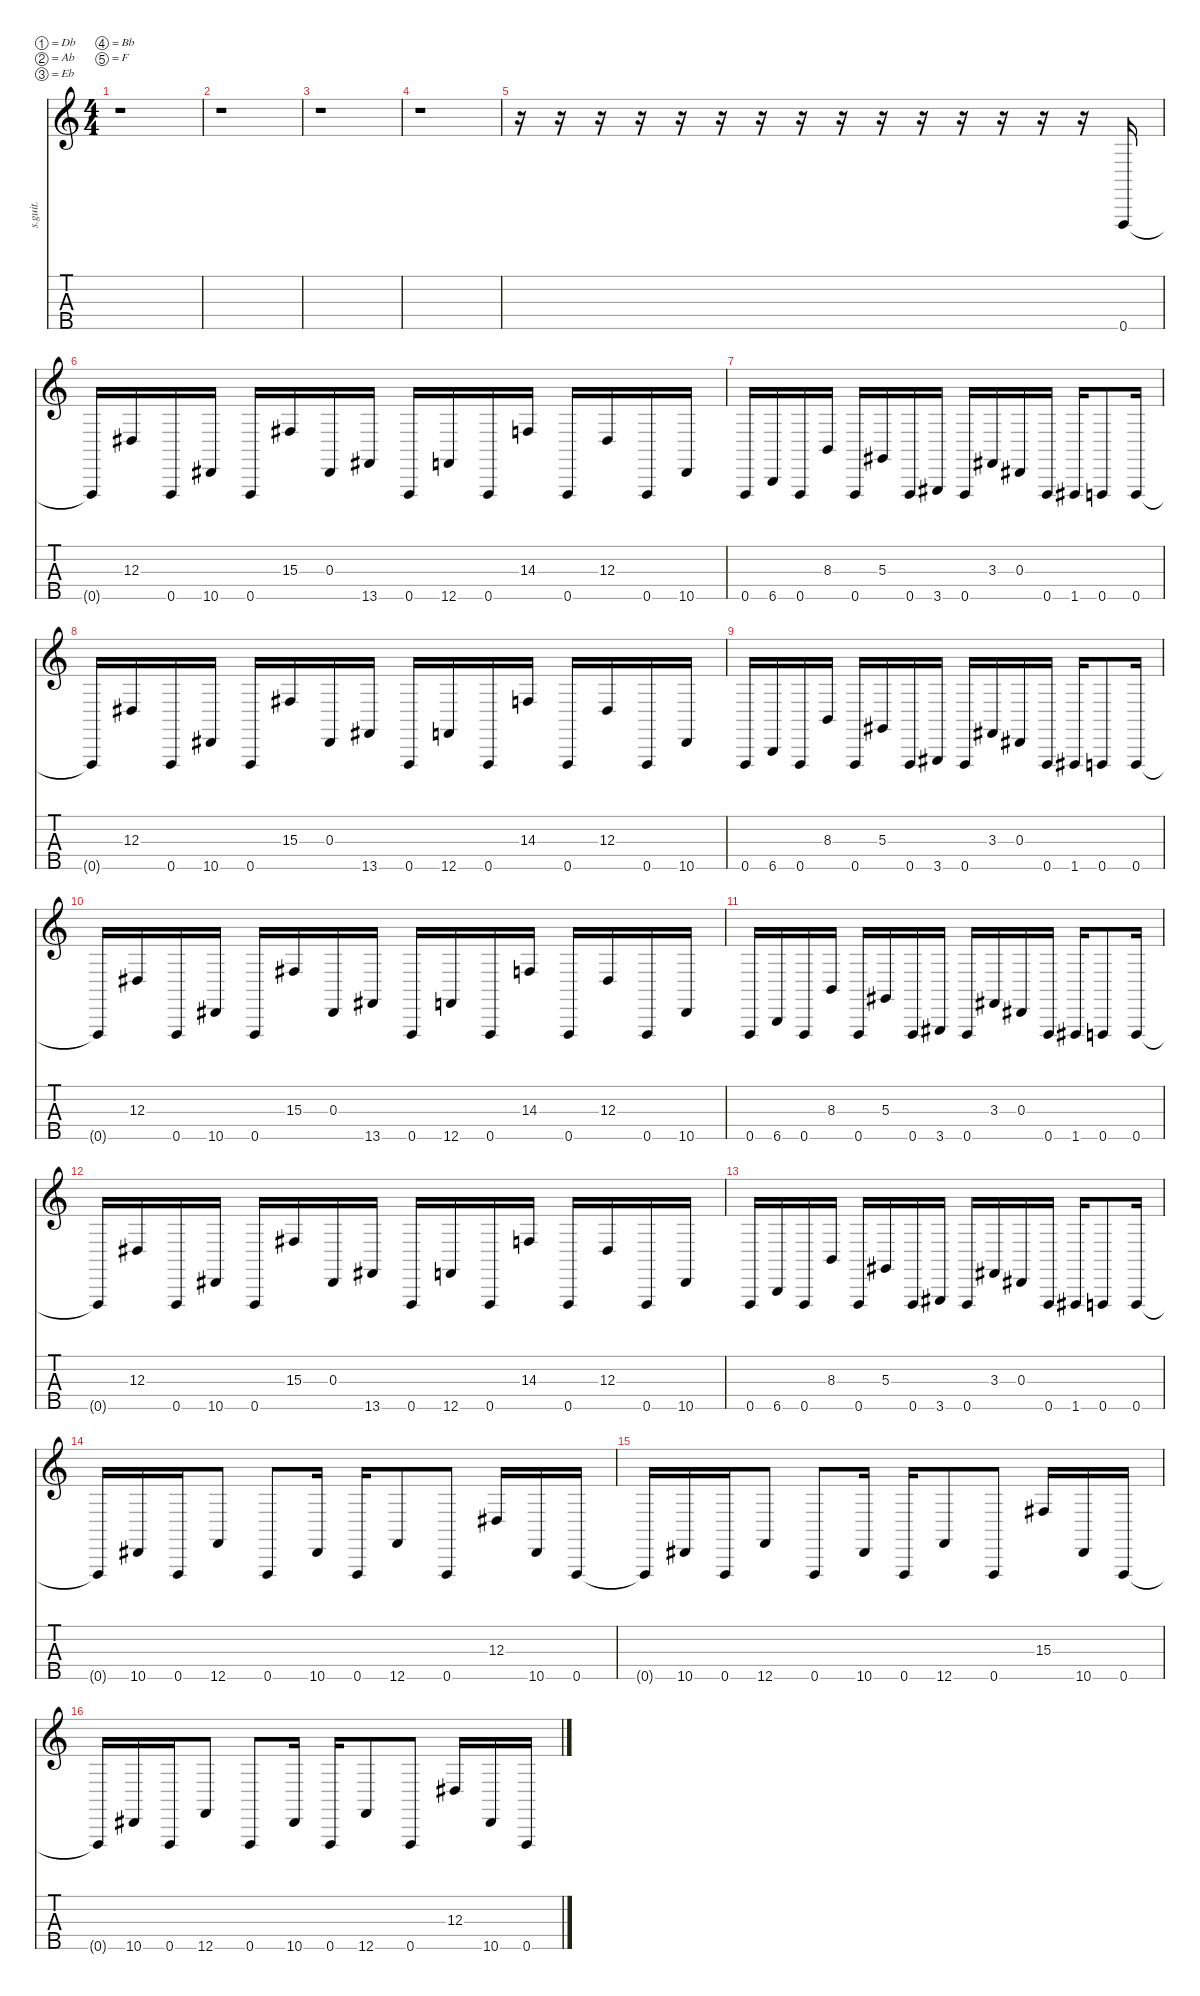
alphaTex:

\defaultSystemsLayout 4
\hideDynamics
\bracketExtendMode nobrackets
\track ("Dick Lövgren" "s.guit.") {instrument electricbassfinger}
\staff {score tabs}
\tuning (Db2 Ab1 Eb1 Bb0 F0)
\ts (4 4)
\beaming (8 2 2 2 2)
\tempo (110 hide)
\clef g2
\ks c
r.1{dy f instrument electricbassfinger} |
r.1 |
r.1 |
r.1 |
r.16 r.16 r.16 r.16 r.16 r.16 r.16 r.16 r.16 r.16 r.16 r.16 r.16 r.16 r.16 0.5.16{lyrics (0 "") lyrics (1 "") lyrics (2 "") lyrics (3 "") lyrics (4 "")} |
0.5{t}.16{lyrics (0 "") lyrics (1 "") lyrics (2 "") lyrics (3 "") lyrics (4 "")} 12.3{acc #}.16{lyrics (0 "") lyrics (1 "") lyrics (2 "") lyrics (3 "") lyrics (4 "")} 0.5.16{lyrics (0 "") lyrics (1 "") lyrics (2 "") lyrics (3 "") lyrics (4 "")} 10.5{acc #}.16{lyrics (0 "") lyrics (1 "") lyrics (2 "") lyrics (3 "") lyrics (4 "")} 0.5.16{lyrics (0 "") lyrics (1 "") lyrics (2 "") lyrics (3 "") lyrics (4 "")} 15.3{acc #}.16{lyrics (0 "") lyrics (1 "") lyrics (2 "") lyrics (3 "") lyrics (4 "")} 0.3{acc #}.16{lyrics (0 "") lyrics (1 "") lyrics (2 "") lyrics (3 "") lyrics (4 "")} 13.5{acc #}.16{lyrics (0 "") lyrics (1 "") lyrics (2 "") lyrics (3 "") lyrics (4 "")} 0.5.16{lyrics (0 "") lyrics (1 "") lyrics (2 "") lyrics (3 "") lyrics (4 "")} 12.5.16{lyrics (0 "") lyrics (1 "") lyrics (2 "") lyrics (3 "") lyrics (4 "")} 0.5.16{lyrics (0 "") lyrics (1 "") lyrics (2 "") lyrics (3 "") lyrics (4 "")} 14.3.16{lyrics (0 "") lyrics (1 "") lyrics (2 "") lyrics (3 "") lyrics (4 "")} 0.5.16{lyrics (0 "") lyrics (1 "") lyrics (2 "") lyrics (3 "") lyrics (4 "")} 12.3{acc #}.16{lyrics (0 "") lyrics (1 "") lyrics (2 "") lyrics (3 "") lyrics (4 "")} 0.5.16{lyrics (0 "") lyrics (1 "") lyrics (2 "") lyrics (3 "") lyrics (4 "")} 10.5{acc #}.16{lyrics (0 "") lyrics (1 "") lyrics (2 "") lyrics (3 "") lyrics (4 "")} |
0.5.16{lyrics (0 "") lyrics (1 "") lyrics (2 "") lyrics (3 "") lyrics (4 "")} 6.5.16{lyrics (0 "") lyrics (1 "") lyrics (2 "") lyrics (3 "") lyrics (4 "")} 0.5.16{lyrics (0 "") lyrics (1 "") lyrics (2 "") lyrics (3 "") lyrics (4 "")} 8.3.16{lyrics (0 "") lyrics (1 "") lyrics (2 "") lyrics (3 "") lyrics (4 "")} 0.5.16{lyrics (0 "") lyrics (1 "") lyrics (2 "") lyrics (3 "") lyrics (4 "")} 5.3{acc #}.16{lyrics (0 "") lyrics (1 "") lyrics (2 "") lyrics (3 "") lyrics (4 "")} 0.5.16{lyrics (0 "") lyrics (1 "") lyrics (2 "") lyrics (3 "") lyrics (4 "")} 3.5{acc #}.16{lyrics (0 "") lyrics (1 "") lyrics (2 "") lyrics (3 "") lyrics (4 "")} 0.5.16{lyrics (0 "") lyrics (1 "") lyrics (2 "") lyrics (3 "") lyrics (4 "")} 3.3{acc #}.16{lyrics (0 "") lyrics (1 "") lyrics (2 "") lyrics (3 "") lyrics (4 "")} 0.3{acc #}.16{lyrics (0 "") lyrics (1 "") lyrics (2 "") lyrics (3 "") lyrics (4 "")} 0.5.16{lyrics (0 "") lyrics (1 "") lyrics (2 "") lyrics (3 "") lyrics (4 "")} 1.5{acc #}.16{lyrics (0 "") lyrics (1 "") lyrics (2 "") lyrics (3 "") lyrics (4 "")} 0.5.8{lyrics (0 "") lyrics (1 "") lyrics (2 "") lyrics (3 "") lyrics (4 "")} 0.5.16{lyrics (0 "") lyrics (1 "") lyrics (2 "") lyrics (3 "") lyrics (4 "")} |
0.5{t}.16{lyrics (0 "") lyrics (1 "") lyrics (2 "") lyrics (3 "") lyrics (4 "")} 12.3{acc #}.16{lyrics (0 "") lyrics (1 "") lyrics (2 "") lyrics (3 "") lyrics (4 "")} 0.5.16{lyrics (0 "") lyrics (1 "") lyrics (2 "") lyrics (3 "") lyrics (4 "")} 10.5{acc #}.16{lyrics (0 "") lyrics (1 "") lyrics (2 "") lyrics (3 "") lyrics (4 "")} 0.5.16{lyrics (0 "") lyrics (1 "") lyrics (2 "") lyrics (3 "") lyrics (4 "")} 15.3{acc #}.16{lyrics (0 "") lyrics (1 "") lyrics (2 "") lyrics (3 "") lyrics (4 "")} 0.3{acc #}.16{lyrics (0 "") lyrics (1 "") lyrics (2 "") lyrics (3 "") lyrics (4 "")} 13.5{acc #}.16{lyrics (0 "") lyrics (1 "") lyrics (2 "") lyrics (3 "") lyrics (4 "")} 0.5.16{lyrics (0 "") lyrics (1 "") lyrics (2 "") lyrics (3 "") lyrics (4 "")} 12.5.16{lyrics (0 "") lyrics (1 "") lyrics (2 "") lyrics (3 "") lyrics (4 "")} 0.5.16{lyrics (0 "") lyrics (1 "") lyrics (2 "") lyrics (3 "") lyrics (4 "")} 14.3.16{lyrics (0 "") lyrics (1 "") lyrics (2 "") lyrics (3 "") lyrics (4 "")} 0.5.16{lyrics (0 "") lyrics (1 "") lyrics (2 "") lyrics (3 "") lyrics (4 "")} 12.3{acc #}.16{lyrics (0 "") lyrics (1 "") lyrics (2 "") lyrics (3 "") lyrics (4 "")} 0.5.16{lyrics (0 "") lyrics (1 "") lyrics (2 "") lyrics (3 "") lyrics (4 "")} 10.5{acc #}.16{lyrics (0 "") lyrics (1 "") lyrics (2 "") lyrics (3 "") lyrics (4 "")} |
0.5.16{lyrics (0 "") lyrics (1 "") lyrics (2 "") lyrics (3 "") lyrics (4 "")} 6.5.16{lyrics (0 "") lyrics (1 "") lyrics (2 "") lyrics (3 "") lyrics (4 "")} 0.5.16{lyrics (0 "") lyrics (1 "") lyrics (2 "") lyrics (3 "") lyrics (4 "")} 8.3.16{lyrics (0 "") lyrics (1 "") lyrics (2 "") lyrics (3 "") lyrics (4 "")} 0.5.16{lyrics (0 "") lyrics (1 "") lyrics (2 "") lyrics (3 "") lyrics (4 "")} 5.3{acc #}.16{lyrics (0 "") lyrics (1 "") lyrics (2 "") lyrics (3 "") lyrics (4 "")} 0.5.16{lyrics (0 "") lyrics (1 "") lyrics (2 "") lyrics (3 "") lyrics (4 "")} 3.5{acc #}.16{lyrics (0 "") lyrics (1 "") lyrics (2 "") lyrics (3 "") lyrics (4 "")} 0.5.16{lyrics (0 "") lyrics (1 "") lyrics (2 "") lyrics (3 "") lyrics (4 "")} 3.3{acc #}.16{lyrics (0 "") lyrics (1 "") lyrics (2 "") lyrics (3 "") lyrics (4 "")} 0.3{acc #}.16{lyrics (0 "") lyrics (1 "") lyrics (2 "") lyrics (3 "") lyrics (4 "")} 0.5.16{lyrics (0 "") lyrics (1 "") lyrics (2 "") lyrics (3 "") lyrics (4 "")} 1.5{acc #}.16{lyrics (0 "") lyrics (1 "") lyrics (2 "") lyrics (3 "") lyrics (4 "")} 0.5.8{lyrics (0 "") lyrics (1 "") lyrics (2 "") lyrics (3 "") lyrics (4 "")} 0.5.16{lyrics (0 "") lyrics (1 "") lyrics (2 "") lyrics (3 "") lyrics (4 "")} |
0.5{t}.16{lyrics (0 "") lyrics (1 "") lyrics (2 "") lyrics (3 "") lyrics (4 "")} 12.3{acc #}.16{lyrics (0 "") lyrics (1 "") lyrics (2 "") lyrics (3 "") lyrics (4 "")} 0.5.16{lyrics (0 "") lyrics (1 "") lyrics (2 "") lyrics (3 "") lyrics (4 "")} 10.5{acc #}.16{lyrics (0 "") lyrics (1 "") lyrics (2 "") lyrics (3 "") lyrics (4 "")} 0.5.16{lyrics (0 "") lyrics (1 "") lyrics (2 "") lyrics (3 "") lyrics (4 "")} 15.3{acc #}.16{lyrics (0 "") lyrics (1 "") lyrics (2 "") lyrics (3 "") lyrics (4 "")} 0.3{acc #}.16{lyrics (0 "") lyrics (1 "") lyrics (2 "") lyrics (3 "") lyrics (4 "")} 13.5{acc #}.16{lyrics (0 "") lyrics (1 "") lyrics (2 "") lyrics (3 "") lyrics (4 "")} 0.5.16{lyrics (0 "") lyrics (1 "") lyrics (2 "") lyrics (3 "") lyrics (4 "")} 12.5.16{lyrics (0 "") lyrics (1 "") lyrics (2 "") lyrics (3 "") lyrics (4 "")} 0.5.16{lyrics (0 "") lyrics (1 "") lyrics (2 "") lyrics (3 "") lyrics (4 "")} 14.3.16{lyrics (0 "") lyrics (1 "") lyrics (2 "") lyrics (3 "") lyrics (4 "")} 0.5.16{lyrics (0 "") lyrics (1 "") lyrics (2 "") lyrics (3 "") lyrics (4 "")} 12.3{acc #}.16{lyrics (0 "") lyrics (1 "") lyrics (2 "") lyrics (3 "") lyrics (4 "")} 0.5.16{lyrics (0 "") lyrics (1 "") lyrics (2 "") lyrics (3 "") lyrics (4 "")} 10.5{acc #}.16{lyrics (0 "") lyrics (1 "") lyrics (2 "") lyrics (3 "") lyrics (4 "")} |
0.5.16{lyrics (0 "") lyrics (1 "") lyrics (2 "") lyrics (3 "") lyrics (4 "")} 6.5.16{lyrics (0 "") lyrics (1 "") lyrics (2 "") lyrics (3 "") lyrics (4 "")} 0.5.16{lyrics (0 "") lyrics (1 "") lyrics (2 "") lyrics (3 "") lyrics (4 "")} 8.3.16{lyrics (0 "") lyrics (1 "") lyrics (2 "") lyrics (3 "") lyrics (4 "")} 0.5.16{lyrics (0 "") lyrics (1 "") lyrics (2 "") lyrics (3 "") lyrics (4 "")} 5.3{acc #}.16{lyrics (0 "") lyrics (1 "") lyrics (2 "") lyrics (3 "") lyrics (4 "")} 0.5.16{lyrics (0 "") lyrics (1 "") lyrics (2 "") lyrics (3 "") lyrics (4 "")} 3.5{acc #}.16{lyrics (0 "") lyrics (1 "") lyrics (2 "") lyrics (3 "") lyrics (4 "")} 0.5.16{lyrics (0 "") lyrics (1 "") lyrics (2 "") lyrics (3 "") lyrics (4 "")} 3.3{acc #}.16{lyrics (0 "") lyrics (1 "") lyrics (2 "") lyrics (3 "") lyrics (4 "")} 0.3{acc #}.16{lyrics (0 "") lyrics (1 "") lyrics (2 "") lyrics (3 "") lyrics (4 "")} 0.5.16{lyrics (0 "") lyrics (1 "") lyrics (2 "") lyrics (3 "") lyrics (4 "")} 1.5{acc #}.16{lyrics (0 "") lyrics (1 "") lyrics (2 "") lyrics (3 "") lyrics (4 "")} 0.5.8{lyrics (0 "") lyrics (1 "") lyrics (2 "") lyrics (3 "") lyrics (4 "")} 0.5.16{lyrics (0 "") lyrics (1 "") lyrics (2 "") lyrics (3 "") lyrics (4 "")} |
0.5{t}.16{lyrics (0 "") lyrics (1 "") lyrics (2 "") lyrics (3 "") lyrics (4 "")} 12.3{acc #}.16{lyrics (0 "") lyrics (1 "") lyrics (2 "") lyrics (3 "") lyrics (4 "")} 0.5.16{lyrics (0 "") lyrics (1 "") lyrics (2 "") lyrics (3 "") lyrics (4 "")} 10.5{acc #}.16{lyrics (0 "") lyrics (1 "") lyrics (2 "") lyrics (3 "") lyrics (4 "")} 0.5.16{lyrics (0 "") lyrics (1 "") lyrics (2 "") lyrics (3 "") lyrics (4 "")} 15.3{acc #}.16{lyrics (0 "") lyrics (1 "") lyrics (2 "") lyrics (3 "") lyrics (4 "")} 0.3{acc #}.16{lyrics (0 "") lyrics (1 "") lyrics (2 "") lyrics (3 "") lyrics (4 "")} 13.5{acc #}.16{lyrics (0 "") lyrics (1 "") lyrics (2 "") lyrics (3 "") lyrics (4 "")} 0.5.16{lyrics (0 "") lyrics (1 "") lyrics (2 "") lyrics (3 "") lyrics (4 "")} 12.5.16{lyrics (0 "") lyrics (1 "") lyrics (2 "") lyrics (3 "") lyrics (4 "")} 0.5.16{lyrics (0 "") lyrics (1 "") lyrics (2 "") lyrics (3 "") lyrics (4 "")} 14.3.16{lyrics (0 "") lyrics (1 "") lyrics (2 "") lyrics (3 "") lyrics (4 "")} 0.5.16{lyrics (0 "") lyrics (1 "") lyrics (2 "") lyrics (3 "") lyrics (4 "")} 12.3{acc #}.16{lyrics (0 "") lyrics (1 "") lyrics (2 "") lyrics (3 "") lyrics (4 "")} 0.5.16{lyrics (0 "") lyrics (1 "") lyrics (2 "") lyrics (3 "") lyrics (4 "")} 10.5{acc #}.16{lyrics (0 "") lyrics (1 "") lyrics (2 "") lyrics (3 "") lyrics (4 "")} |
0.5.16{lyrics (0 "") lyrics (1 "") lyrics (2 "") lyrics (3 "") lyrics (4 "")} 6.5.16{lyrics (0 "") lyrics (1 "") lyrics (2 "") lyrics (3 "") lyrics (4 "")} 0.5.16{lyrics (0 "") lyrics (1 "") lyrics (2 "") lyrics (3 "") lyrics (4 "")} 8.3.16{lyrics (0 "") lyrics (1 "") lyrics (2 "") lyrics (3 "") lyrics (4 "")} 0.5.16{lyrics (0 "") lyrics (1 "") lyrics (2 "") lyrics (3 "") lyrics (4 "")} 5.3{acc #}.16{lyrics (0 "") lyrics (1 "") lyrics (2 "") lyrics (3 "") lyrics (4 "")} 0.5.16{lyrics (0 "") lyrics (1 "") lyrics (2 "") lyrics (3 "") lyrics (4 "")} 3.5{acc #}.16{lyrics (0 "") lyrics (1 "") lyrics (2 "") lyrics (3 "") lyrics (4 "")} 0.5.16{lyrics (0 "") lyrics (1 "") lyrics (2 "") lyrics (3 "") lyrics (4 "")} 3.3{acc #}.16{lyrics (0 "") lyrics (1 "") lyrics (2 "") lyrics (3 "") lyrics (4 "")} 0.3{acc #}.16{lyrics (0 "") lyrics (1 "") lyrics (2 "") lyrics (3 "") lyrics (4 "")} 0.5.16{lyrics (0 "") lyrics (1 "") lyrics (2 "") lyrics (3 "") lyrics (4 "")} 1.5{acc #}.16{lyrics (0 "") lyrics (1 "") lyrics (2 "") lyrics (3 "") lyrics (4 "")} 0.5.8{lyrics (0 "") lyrics (1 "") lyrics (2 "") lyrics (3 "") lyrics (4 "")} 0.5.16{lyrics (0 "") lyrics (1 "") lyrics (2 "") lyrics (3 "") lyrics (4 "")} |
0.5{t}.16{lyrics (0 "") lyrics (1 "") lyrics (2 "") lyrics (3 "") lyrics (4 "")} 10.5{acc #}.16{lyrics (0 "") lyrics (1 "") lyrics (2 "") lyrics (3 "") lyrics (4 "")} 0.5.16{lyrics (0 "") lyrics (1 "") lyrics (2 "") lyrics (3 "") lyrics (4 "")} 12.5.8{lyrics (0 "") lyrics (1 "") lyrics (2 "") lyrics (3 "") lyrics (4 "")} 0.5.8{lyrics (0 "") lyrics (1 "") lyrics (2 "") lyrics (3 "") lyrics (4 "")} 10.5{acc #}.16{lyrics (0 "") lyrics (1 "") lyrics (2 "") lyrics (3 "") lyrics (4 "")} 0.5.16{lyrics (0 "") lyrics (1 "") lyrics (2 "") lyrics (3 "") lyrics (4 "")} 12.5.8{lyrics (0 "") lyrics (1 "") lyrics (2 "") lyrics (3 "") lyrics (4 "")} 0.5.8{lyrics (0 "") lyrics (1 "") lyrics (2 "") lyrics (3 "") lyrics (4 "")} 12.3{acc #}.16{lyrics (0 "") lyrics (1 "") lyrics (2 "") lyrics (3 "") lyrics (4 "")} 10.5{acc #}.16{lyrics (0 "") lyrics (1 "") lyrics (2 "") lyrics (3 "") lyrics (4 "")} 0.5.16{lyrics (0 "") lyrics (1 "") lyrics (2 "") lyrics (3 "") lyrics (4 "")} |
0.5{t}.16{lyrics (0 "") lyrics (1 "") lyrics (2 "") lyrics (3 "") lyrics (4 "")} 10.5{acc #}.16{lyrics (0 "") lyrics (1 "") lyrics (2 "") lyrics (3 "") lyrics (4 "")} 0.5.16{lyrics (0 "") lyrics (1 "") lyrics (2 "") lyrics (3 "") lyrics (4 "")} 12.5.8{lyrics (0 "") lyrics (1 "") lyrics (2 "") lyrics (3 "") lyrics (4 "")} 0.5.8{lyrics (0 "") lyrics (1 "") lyrics (2 "") lyrics (3 "") lyrics (4 "")} 10.5{acc #}.16{lyrics (0 "") lyrics (1 "") lyrics (2 "") lyrics (3 "") lyrics (4 "")} 0.5.16{lyrics (0 "") lyrics (1 "") lyrics (2 "") lyrics (3 "") lyrics (4 "")} 12.5.8{lyrics (0 "") lyrics (1 "") lyrics (2 "") lyrics (3 "") lyrics (4 "")} 0.5.8{lyrics (0 "") lyrics (1 "") lyrics (2 "") lyrics (3 "") lyrics (4 "")} 15.3{acc #}.16{lyrics (0 "") lyrics (1 "") lyrics (2 "") lyrics (3 "") lyrics (4 "")} 10.5{acc #}.16{lyrics (0 "") lyrics (1 "") lyrics (2 "") lyrics (3 "") lyrics (4 "")} 0.5.16{lyrics (0 "") lyrics (1 "") lyrics (2 "") lyrics (3 "") lyrics (4 "")} |
0.5{t}.16{lyrics (0 "") lyrics (1 "") lyrics (2 "") lyrics (3 "") lyrics (4 "")} 10.5{acc #}.16{lyrics (0 "") lyrics (1 "") lyrics (2 "") lyrics (3 "") lyrics (4 "")} 0.5.16{lyrics (0 "") lyrics (1 "") lyrics (2 "") lyrics (3 "") lyrics (4 "")} 12.5.8{lyrics (0 "") lyrics (1 "") lyrics (2 "") lyrics (3 "") lyrics (4 "")} 0.5.8{lyrics (0 "") lyrics (1 "") lyrics (2 "") lyrics (3 "") lyrics (4 "")} 10.5{acc #}.16{lyrics (0 "") lyrics (1 "") lyrics (2 "") lyrics (3 "") lyrics (4 "")} 0.5.16{lyrics (0 "") lyrics (1 "") lyrics (2 "") lyrics (3 "") lyrics (4 "")} 12.5.8{lyrics (0 "") lyrics (1 "") lyrics (2 "") lyrics (3 "") lyrics (4 "")} 0.5.8{lyrics (0 "") lyrics (1 "") lyrics (2 "") lyrics (3 "") lyrics (4 "")} 12.3{acc #}.16{lyrics (0 "") lyrics (1 "") lyrics (2 "") lyrics (3 "") lyrics (4 "")} 10.5{acc #}.16{lyrics (0 "") lyrics (1 "") lyrics (2 "") lyrics (3 "") lyrics (4 "")} 0.5.16{lyrics (0 "") lyrics (1 "") lyrics (2 "") lyrics (3 "") lyrics (4 "")}
